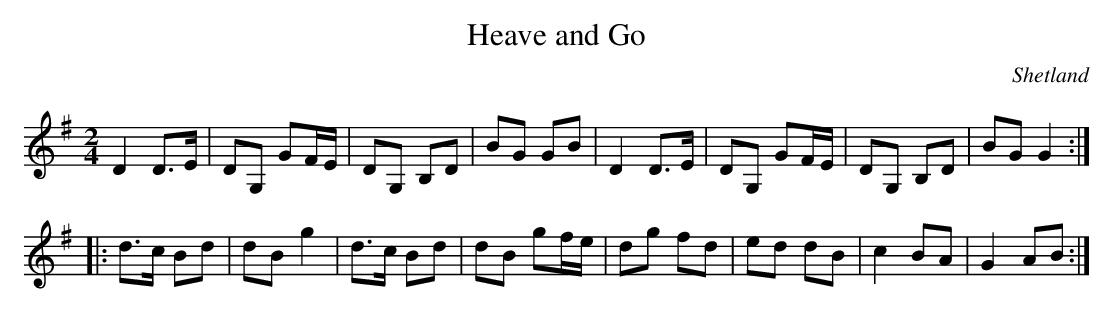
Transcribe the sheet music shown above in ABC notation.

X:1
T:Heave and Go
L:1/8
M:2/4
O:Shetland
K:G major
D2 D>E|DG, GF/E/|DG, B,D|BG GB|\
D2 D>E|DG, GF/E/|DG, B,D|BG G2::
d>c Bd|dB g2|d>c Bd|dB gf/e/|\
dg fd|ed dB|c2 BA|G2AB:|
